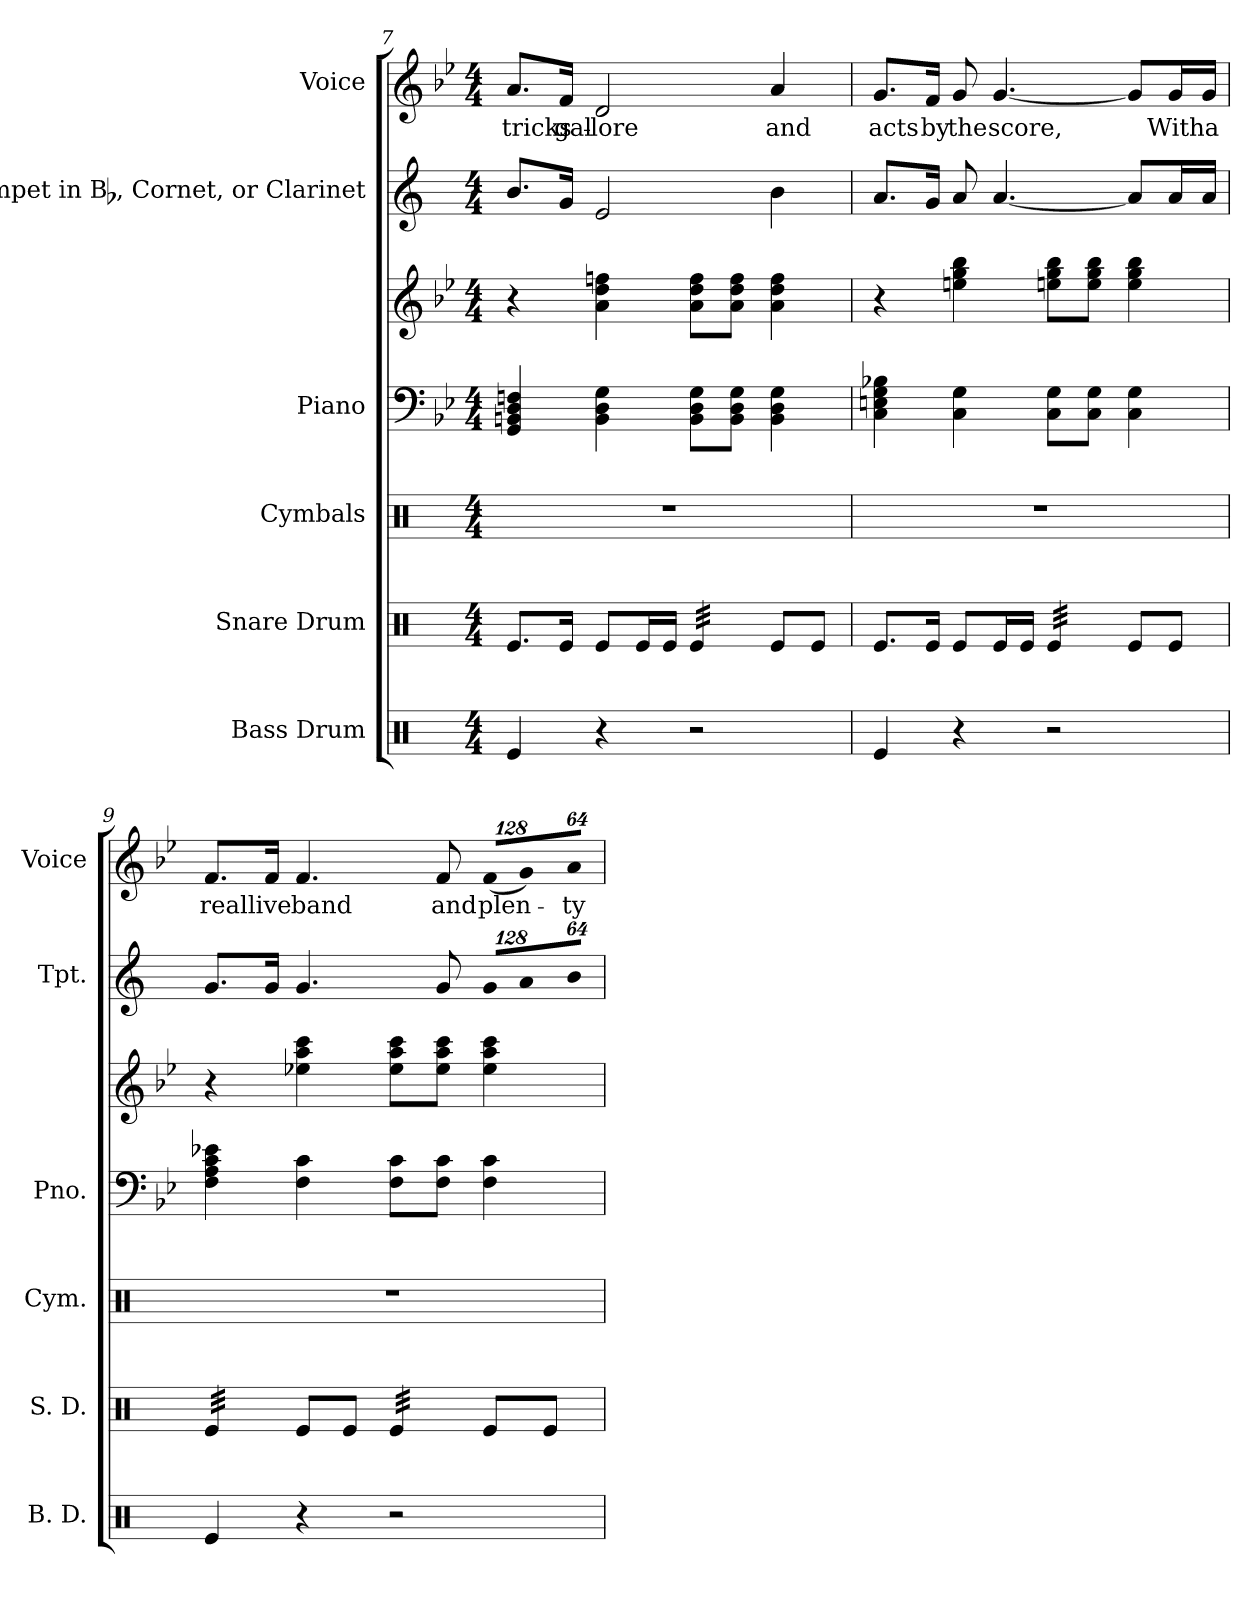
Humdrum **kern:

**kern	**kern	**kern	**kern	**kern	**kern	**kern	**text
*part6	*part5	*part4	*part3	*part3	*part2	*part1	*part1
*staff7	*staff6	*staff5	*staff4	*staff3	*staff2	*staff1	*staff1
*I"Bass Drum	*I"Snare Drum	*I"Cymbals	*I"Piano	*	*I"Trumpet in Bb, Cornet, or Clarinet	*I"Voice	*
*I'B. D.	*I'S. D.	*I'Cym.	*I'Pno.	*	*I'Tpt.	*I'Voice	*
*clefX	*clefX	*clefX	*clefF4	*clefG2	*clefG2	*clefG2	*
*	*	*	*	*	*ITrd1c2	*	*
*k[]	*k[]	*k[]	*k[b-e-]	*k[b-e-]	*k[b-e-]	*k[b-e-]	*
*C:	*C:	*C:	*B-:	*B-:	*B-:	*B-:	*
*M4/4	*M4/4	*M4/4	*M4/4	*M4/4	*M4/4	*M4/4	*
=7	=7	=7	=7	=7	=7	=7	=7
!	!	!	!	!	!	!	!LO:LY:b:color=#000000
4Rei/	8.Rei/L	1r	4GGi/ 4BBni 4Di 4Fni	4r	8.ai/L	8.ai/L	tricks
!	!	!	!	!	!	!	!LO:LY:b:color=#000000
.	16Rei/Jk	.	.	.	16fi/Jk	16fi/Jk	gal-
!	!	!	!	!	!	!	!LO:LY:b:color=#000000
4r	8Rei/L	.	4BBi\ 4Di 4Gi	4ai\ 4ddi 4ffni	2di/	2di/	-lore
.	16Rei/L	.	.	.	.	.	.
.	16Rei/JJ	.	.	.	.	.	.
*	*tremolo	*	*	*	*	*	*
2r	32Rei/LLL	.	8BBi\ 8Di 8GiL	8ai\ 8ddi 8ffiL	.	.	.
.	32Rei/	.	.	.	.	.	.
.	32Rei/	.	.	.	.	.	.
.	32Rei/	.	.	.	.	.	.
.	32Rei/	.	8BBi\ 8Di 8GiJ	8ai\ 8ddi 8ffiJ	.	.	.
.	32Rei/	.	.	.	.	.	.
.	32Rei/	.	.	.	.	.	.
.	32Rei/JJJ	.	.	.	.	.	.
*	*Xtremolo	*	*	*	*	*	*
!	!	!	!	!	!	!	!LO:LY:b:color=#000000
.	8Rei/L	.	4BBi\ 4Di 4Gi	4ai\ 4ddi 4ffi	4ai\	4ai/	and
.	8Rei/J	.	.	.	.	.	.
=8	=8	=8	=8	=8	=8	=8	=8
!	!	!	!	!	!	!	!LO:LY:b:color=#000000
4Rei/	8.Rei/L	1r	4Ci\ 4Eni 4Gi 4B-Xi	4r	8.gi/L	8.gi/L	acts
!	!	!	!	!	!	!	!LO:LY:b:color=#000000
.	16Rei/Jk	.	.	.	16fi/Jk	16fi/Jk	by
!	!	!	!	!	!	!	!LO:LY:b:color=#000000
4r	8Rei/L	.	4Ci\ 4Gi	4eeni\ 4ggi 4bb-i	8gi/	8gi/	the
!	!	!	!	!	!	!	!LO:LY:b:color=#000000
.	16Rei/L	.	.	.	[4.gi/	[4.gi/	score,
.	16Rei/JJ	.	.	.	.	.	.
*	*tremolo	*	*	*	*	*	*
2r	32Rei/LLL	.	8Ci\ 8GiL	8eeni\ 8ggi 8bb-iL	.	.	.
.	32Rei/	.	.	.	.	.	.
.	32Rei/	.	.	.	.	.	.
.	32Rei/	.	.	.	.	.	.
.	32Rei/	.	8Ci\ 8GiJ	8eei\ 8ggi 8bb-iJ	.	.	.
.	32Rei/	.	.	.	.	.	.
.	32Rei/	.	.	.	.	.	.
.	32Rei/JJJ	.	.	.	.	.	.
*	*Xtremolo	*	*	*	*	*	*
.	8Rei/L	.	4Ci\ 4Gi	4eei\ 4ggi 4bb-i	8gi/L]	8gi/L]	.
!	!	!	!	!	!	!	!LO:LY:b:color=#000000
.	8Rei/J	.	.	.	16gi/L	16gi/L	With
!	!	!	!	!	!	!	!LO:LY:b:color=#000000
.	.	.	.	.	16gi/JJ	16gi/JJ	a
=9	=9	=9	=9	=9	=9	=9	=9
!	!	!	!	!	!	!	!LO:LY:b:color=#000000
*	*tremolo	*	*	*	*	*	*
4Rei/	32Rei/LLL	1r	4Fi\ 4Ai 4ci 4e-Xi	4r	8.fi/L	8.fi/L	real
.	32Rei/	.	.	.	.	.	.
.	32Rei/	.	.	.	.	.	.
.	32Rei/	.	.	.	.	.	.
.	32Rei/	.	.	.	.	.	.
.	32Rei/	.	.	.	.	.	.
!	!	!	!	!	!	!	!LO:LY:b:color=#000000
.	32Rei/	.	.	.	16fi/Jk	16fi/Jk	live
.	32Rei/JJJ	.	.	.	.	.	.
*	*Xtremolo	*	*	*	*	*	*
!	!	!	!	!	!	!	!LO:LY:b:color=#000000
4r	8Rei/L	.	4Fi\ 4ci	4ee-Xi\ 4aai 4ccci	4.fi/	4.fi/	band
.	8Rei/J	.	.	.	.	.	.
*	*tremolo	*	*	*	*	*	*
2r	32Rei/LLL	.	8Fi\ 8ciL	8ee-i\ 8aai 8ccciL	.	.	.
.	32Rei/	.	.	.	.	.	.
.	32Rei/	.	.	.	.	.	.
.	32Rei/	.	.	.	.	.	.
!	!	!	!	!	!	!	!LO:LY:b:color=#000000
.	32Rei/	.	8Fi\ 8ciJ	8ee-i\ 8aai 8ccciJ	8fi/	8fi/	and
.	32Rei/	.	.	.	.	.	.
.	32Rei/	.	.	.	.	.	.
.	32Rei/JJJ	.	.	.	.	.	.
*	*Xtremolo	*	*	*	*	*	*
*	*	*	*	*	*Xbrackettup	*	*
!	!	!	!	!	!LO:N:vis=8	!	!
*	*	*	*	*	*	*Xbrackettup	*
!	!	!	!	!	!	!LO:N:vis=8	!
!	!	!	!	!	!	!	!LO:LY:b:color=#000000
.	8Rei/L	.	4Fi\ 4ci	4ee-i\ 4aai 4ccci	1024%85fi/L	(1024%85fi/L	plen-
!	!	!	!	!	!LO:N:vis=8	!LO:N:vis=8	!
.	.	.	.	.	1024%85gi/	1024%85gi/)	.
.	8Rei/J	.	.	.	.	.	.
!	!	!	!	!	!LO:N:vis=8	!LO:N:vis=8	!
!	!	!	!	!	!	!	!LO:LY:b:color=#000000
.	.	.	.	.	512%43ai/J	512%43ai/J	-ty
=	=	=	=	=	=	=	=
*-	*-	*-	*-	*-	*-	*-	*-
